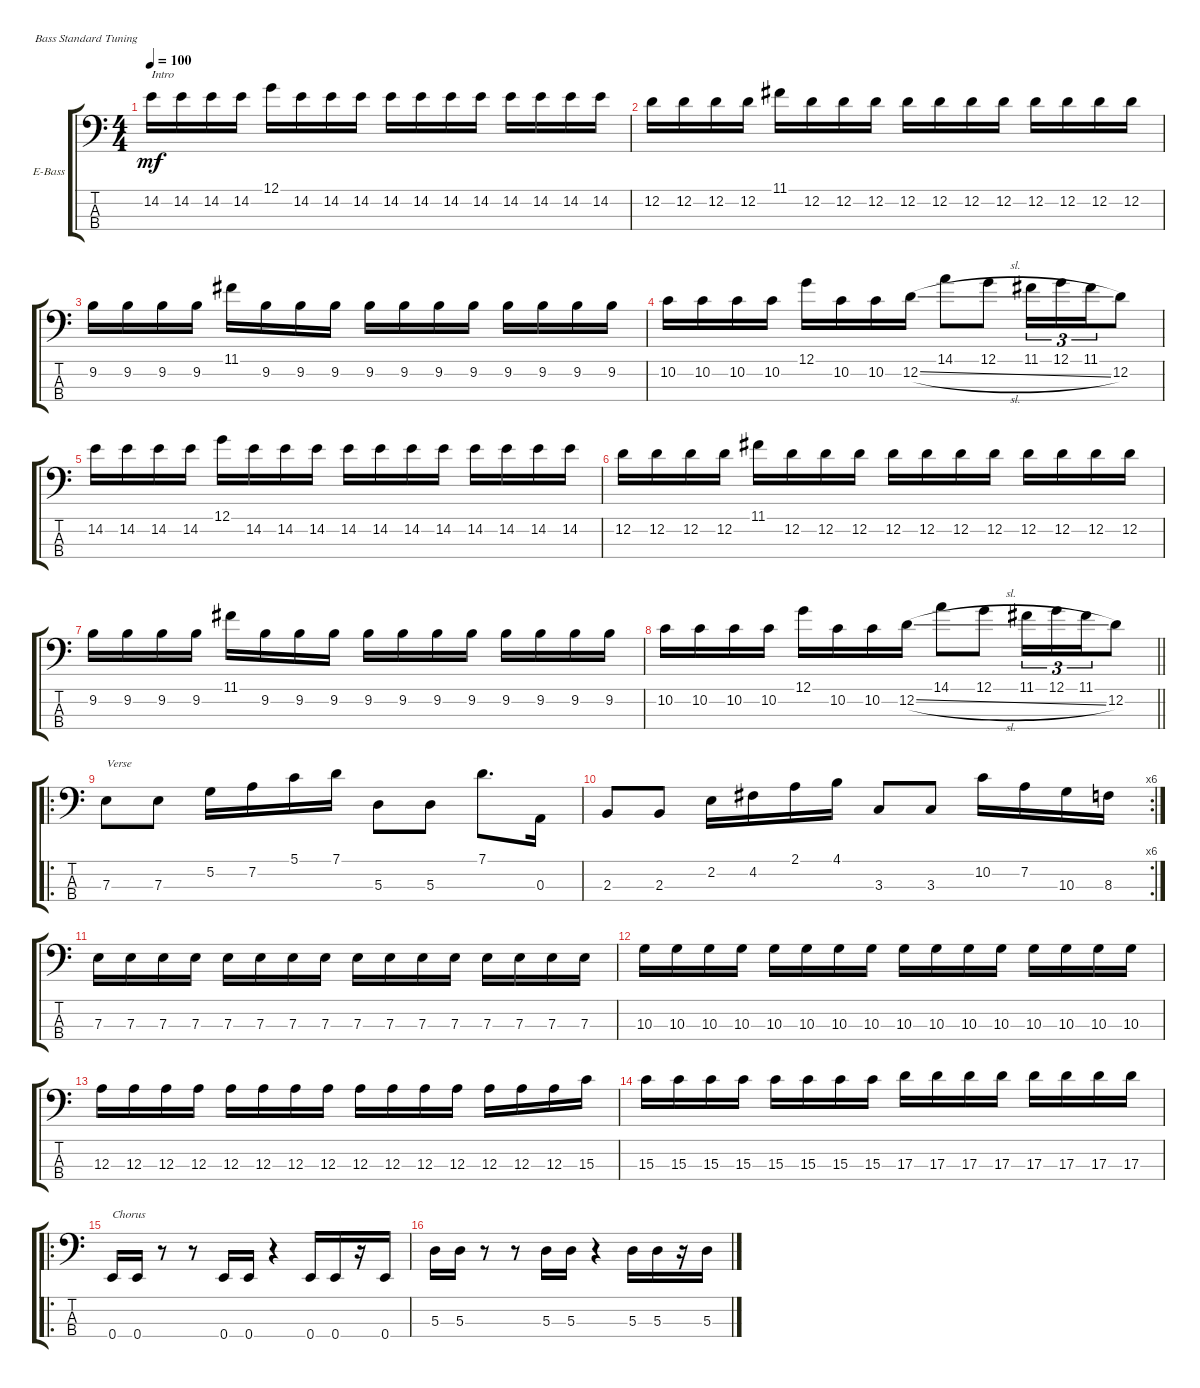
\defaultSystemsLayout 4
\bracketExtendMode groupsimilarinstruments
\firstSystemTrackNameOrientation horizontal
\otherSystemsTrackNameOrientation horizontal
\track ("Electric Bass" "E-Bass") {instrument electricbassfinger}
\staff {score tabs}
\tuning (G2 D2 A1 E1)
\ts (4 4)
\tempo 100
\clef f4
\scale
0.49681
\ks c
14.2.16{txt "Intro" dy mf instrument electricbassfinger} 14.2.16 14.2.16 14.2.16 12.1.16 14.2.16 14.2.16 14.2.16 14.2.16 14.2.16 14.2.16 14.2.16 14.2.16 14.2.16 14.2.16 14.2.16 |
\scale
0.503324 12.2.16 12.2.16 12.2.16 12.2.16 11.1.16 12.2.16 12.2.16 12.2.16 12.2.16 12.2.16 12.2.16 12.2.16 12.2.16 12.2.16 12.2.16 12.2.16 |
\scale
0.523914 9.2.16 9.2.16 9.2.16 9.2.16 11.1.16 9.2.16 9.2.16 9.2.16 9.2.16 9.2.16 9.2.16 9.2.16 9.2.16 9.2.16 9.2.16 9.2.16 |
\scale
0.475976 10.2.16 10.2.16 10.2.16 10.2.16 12.1.16 10.2.16 10.2.16 12.2{sl}.16 14.1.8 12.1.8 11.1.16{tu (3 2) beam merge} 12.1.16{tu (3 2) beam merge} 11.1.16{tu (3 2) beam merge} 12.2.8 |
14.2.16 14.2.16 14.2.16 14.2.16 12.1.16 14.2.16 14.2.16 14.2.16 14.2.16 14.2.16 14.2.16 14.2.16 14.2.16 14.2.16 14.2.16 14.2.16 |
12.2.16 12.2.16 12.2.16 12.2.16 11.1.16 12.2.16 12.2.16 12.2.16 12.2.16 12.2.16 12.2.16 12.2.16 12.2.16 12.2.16 12.2.16 12.2.16 |
9.2.16 9.2.16 9.2.16 9.2.16 11.1.16 9.2.16 9.2.16 9.2.16 9.2.16 9.2.16 9.2.16 9.2.16 9.2.16 9.2.16 9.2.16 9.2.16 |
\barLineRight lightlight
10.2.16 10.2.16 10.2.16 10.2.16 12.1.16 10.2.16 10.2.16 12.2{sl}.16 14.1.8 12.1.8 11.1.16{tu (3 2) beam merge} 12.1.16{tu (3 2) beam merge} 11.1.16{tu (3 2) beam merge} 12.2.8 |
\ro
7.3.8{txt "Verse"} 7.3.8 5.2.16 7.2.16 5.1.16 7.1.16 5.3.8 5.3.8 7.1.8{d} 0.3.16 |
\rc 6
2.3.8 2.3.8 2.2.16 4.2.16 2.1.16 4.1.16 3.3.8 3.3.8 10.2.16 7.2.16 10.3.16 8.3.16 |
7.3.16 7.3.16 7.3.16 7.3.16 7.3.16 7.3.16 7.3.16 7.3.16 7.3.16 7.3.16 7.3.16 7.3.16 7.3.16 7.3.16 7.3.16 7.3.16 |
10.3.16 10.3.16 10.3.16 10.3.16 10.3.16 10.3.16 10.3.16 10.3.16 10.3.16 10.3.16 10.3.16 10.3.16 10.3.16 10.3.16 10.3.16 10.3.16 |
12.3.16 12.3.16 12.3.16 12.3.16 12.3.16 12.3.16 12.3.16 12.3.16 12.3.16 12.3.16 12.3.16 12.3.16 12.3.16 12.3.16 12.3.16 15.3.16 |
15.3.16 15.3.16 15.3.16 15.3.16 15.3.16 15.3.16 15.3.16 15.3.16 17.3.16 17.3.16 17.3.16 17.3.16 17.3.16 17.3.16 17.3.16 17.3.16 |
\ro
0.4.16{txt "Chorus"} 0.4.16 r.8 r.8 0.4.16 0.4.16 r.4 0.4.16 0.4.16 r.16 0.4.16 |
5.3.16 5.3.16 r.8 r.8 5.3.16 5.3.16 r.4 5.3.16 5.3.16 r.16 5.3.16
